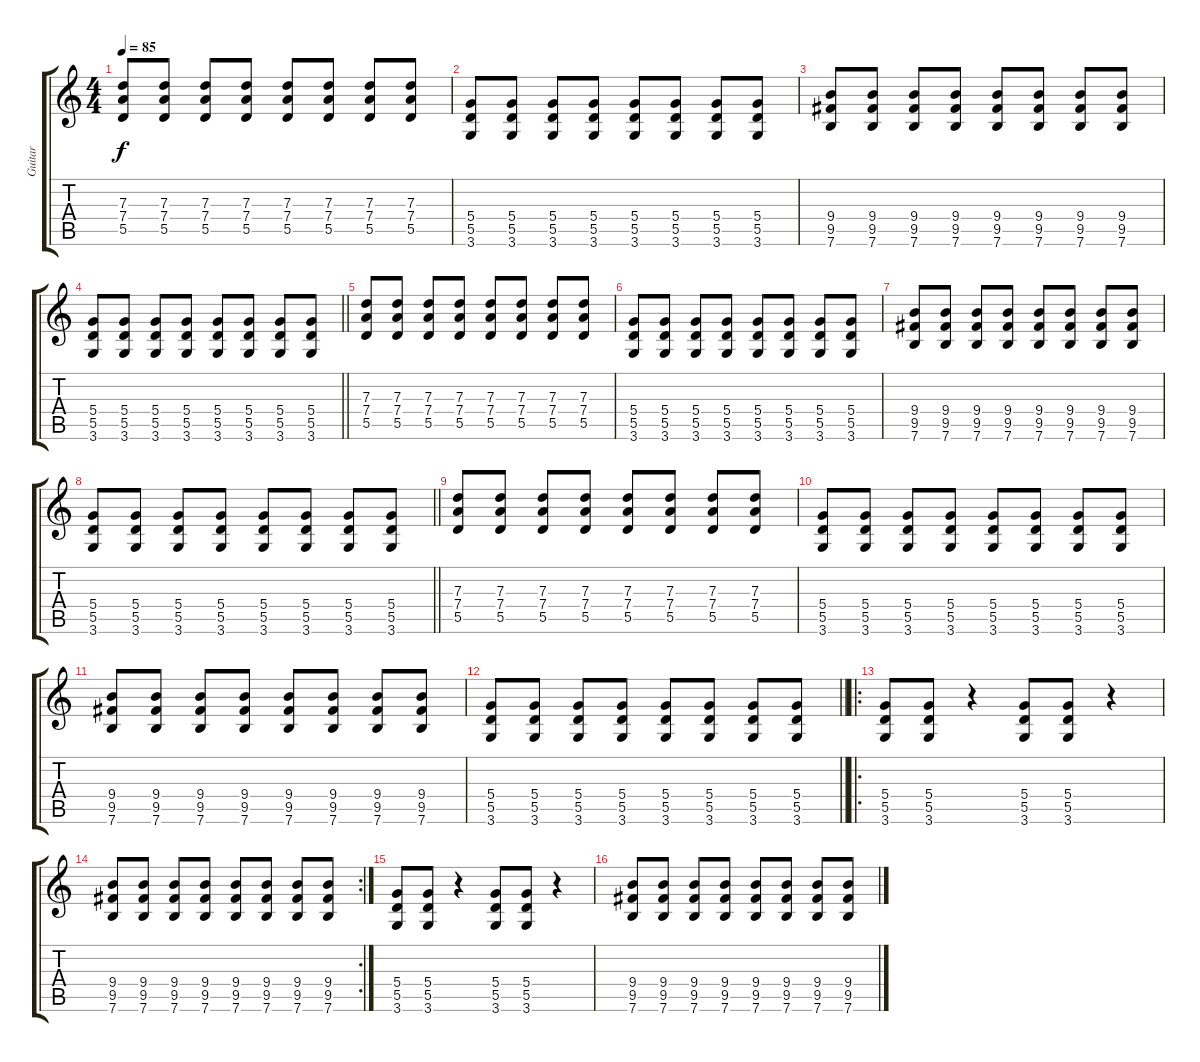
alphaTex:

\track ("Guitar" "Guitar") {instrument distortionguitar}
\staff {score tabs}
\tuning (E4 B3 G3 D3 A2 E2) {hide}
\ts (4 4)
\tempo 85
\clef g2
\ks c
(7.3 7.4 5.5).8{dy f} (7.3 7.4 5.5).8 (7.3 7.4 5.5).8 (7.3 7.4 5.5).8 (7.3 7.4 5.5).8 (7.3 7.4 5.5).8 (7.3 7.4 5.5).8 (7.3 7.4 5.5).8 |
(5.4 5.5 3.6).8 (5.4 5.5 3.6).8 (5.4 5.5 3.6).8 (5.4 5.5 3.6).8 (5.4 5.5 3.6).8 (5.4 5.5 3.6).8 (5.4 5.5 3.6).8 (5.4 5.5 3.6).8 |
(9.4 9.5 7.6).8 (9.4 9.5 7.6).8 (9.4 9.5 7.6).8 (9.4 9.5 7.6).8 (9.4 9.5 7.6).8 (9.4 9.5 7.6).8 (9.4 9.5 7.6).8 (9.4 9.5 7.6).8 |
\barLineRight lightlight
(5.4 5.5 3.6).8 (5.4 5.5 3.6).8 (5.4 5.5 3.6).8 (5.4 5.5 3.6).8 (5.4 5.5 3.6).8 (5.4 5.5 3.6).8 (5.4 5.5 3.6).8 (5.4 5.5 3.6).8 |
(7.3 7.4 5.5).8 (7.3 7.4 5.5).8 (7.3 7.4 5.5).8 (7.3 7.4 5.5).8 (7.3 7.4 5.5).8 (7.3 7.4 5.5).8 (7.3 7.4 5.5).8 (7.3 7.4 5.5).8 |
(5.4 5.5 3.6).8 (5.4 5.5 3.6).8 (5.4 5.5 3.6).8 (5.4 5.5 3.6).8 (5.4 5.5 3.6).8 (5.4 5.5 3.6).8 (5.4 5.5 3.6).8 (5.4 5.5 3.6).8 |
(9.4 9.5 7.6).8 (9.4 9.5 7.6).8 (9.4 9.5 7.6).8 (9.4 9.5 7.6).8 (9.4 9.5 7.6).8 (9.4 9.5 7.6).8 (9.4 9.5 7.6).8 (9.4 9.5 7.6).8 |
\barLineRight lightlight
(5.4 5.5 3.6).8 (5.4 5.5 3.6).8 (5.4 5.5 3.6).8 (5.4 5.5 3.6).8 (5.4 5.5 3.6).8 (5.4 5.5 3.6).8 (5.4 5.5 3.6).8 (5.4 5.5 3.6).8 |
(7.3 7.4 5.5).8 (7.3 7.4 5.5).8 (7.3 7.4 5.5).8 (7.3 7.4 5.5).8 (7.3 7.4 5.5).8 (7.3 7.4 5.5).8 (7.3 7.4 5.5).8 (7.3 7.4 5.5).8 |
(5.4 5.5 3.6).8 (5.4 5.5 3.6).8 (5.4 5.5 3.6).8 (5.4 5.5 3.6).8 (5.4 5.5 3.6).8 (5.4 5.5 3.6).8 (5.4 5.5 3.6).8 (5.4 5.5 3.6).8 |
(9.4 9.5 7.6).8 (9.4 9.5 7.6).8 (9.4 9.5 7.6).8 (9.4 9.5 7.6).8 (9.4 9.5 7.6).8 (9.4 9.5 7.6).8 (9.4 9.5 7.6).8 (9.4 9.5 7.6).8 |
\barLineRight lightlight
(5.4 5.5 3.6).8 (5.4 5.5 3.6).8 (5.4 5.5 3.6).8 (5.4 5.5 3.6).8 (5.4 5.5 3.6).8 (5.4 5.5 3.6).8 (5.4 5.5 3.6).8 (5.4 5.5 3.6).8 |
\ro
\section ("" "")
(5.4 5.5 3.6).8 (5.4 5.5 3.6).8 r.4 (5.4 5.5 3.6).8 (5.4 5.5 3.6).8 r.4 |
\rc 2
(9.4 9.5 7.6).8 (9.4 9.5 7.6).8 (9.4 9.5 7.6).8 (9.4 9.5 7.6).8 (9.4 9.5 7.6).8 (9.4 9.5 7.6).8 (9.4 9.5 7.6).8 (9.4 9.5 7.6).8 |
(5.4 5.5 3.6).8 (5.4 5.5 3.6).8 r.4 (5.4 5.5 3.6).8 (5.4 5.5 3.6).8 r.4 |
(9.4 9.5 7.6).8 (9.4 9.5 7.6).8 (9.4 9.5 7.6).8 (9.4 9.5 7.6).8 (9.4 9.5 7.6).8 (9.4 9.5 7.6).8 (9.4 9.5 7.6).8 (9.4 9.5 7.6).8
